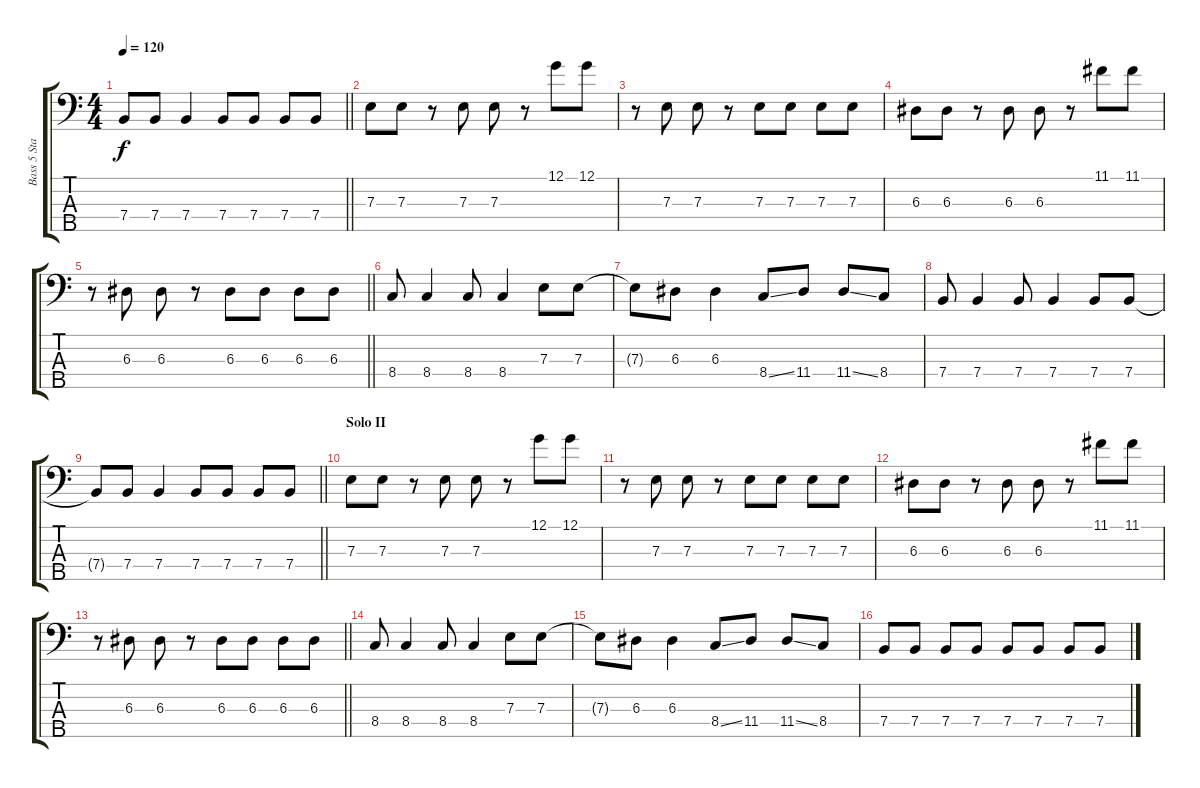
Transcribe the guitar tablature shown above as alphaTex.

\track ("Bass 5 Standard" "Bass 5 Sta") {instrument electricbassfinger}
\staff {score tabs}
\tuning (G2 D2 A1 E1 B0) {hide}
\ts (4 4)
\tempo 120
\clef f4
\barLineRight lightlight
\ks c
7.4{t}.8{dy f} 7.4.8 7.4.4 7.4.8 7.4.8 7.4.8 7.4.8 |
7.3.8 7.3.8 r.8 7.3.8 7.3.8 r.8 12.1.8 12.1.8 |
r.8 7.3.8 7.3.8 r.8 7.3.8 7.3.8 7.3.8 7.3.8 |
6.3.8 6.3.8 r.8 6.3.8 6.3.8 r.8 11.1.8 11.1.8 |
\barLineRight lightlight
r.8 6.3.8 6.3.8 r.8 6.3.8 6.3.8 6.3.8 6.3.8 |
8.4.8 8.4.4 8.4.8 8.4.4 7.3.8 7.3.8 |
7.3{t}.8 6.3.8 6.3.4 8.4{ss}.8 11.4.8 11.4{ss}.8 8.4.8 |
7.4.8 7.4.4 7.4.8 7.4.4 7.4.8 7.4.8 |
\barLineRight lightlight
7.4{t}.8 7.4.8 7.4.4 7.4.8 7.4.8 7.4.8 7.4.8 |
\section ("" "Solo II")
7.3.8 7.3.8 r.8 7.3.8 7.3.8 r.8 12.1.8 12.1.8 |
r.8 7.3.8 7.3.8 r.8 7.3.8 7.3.8 7.3.8 7.3.8 |
6.3.8 6.3.8 r.8 6.3.8 6.3.8 r.8 11.1.8 11.1.8 |
\barLineRight lightlight
r.8 6.3.8 6.3.8 r.8 6.3.8 6.3.8 6.3.8 6.3.8 |
8.4.8 8.4.4 8.4.8 8.4.4 7.3.8 7.3.8 |
7.3{t}.8 6.3.8 6.3.4 8.4{ss}.8 11.4.8 11.4{ss}.8 8.4.8 |
7.4.8 7.4.8 7.4.8 7.4.8 7.4.8 7.4.8 7.4.8 7.4.8
